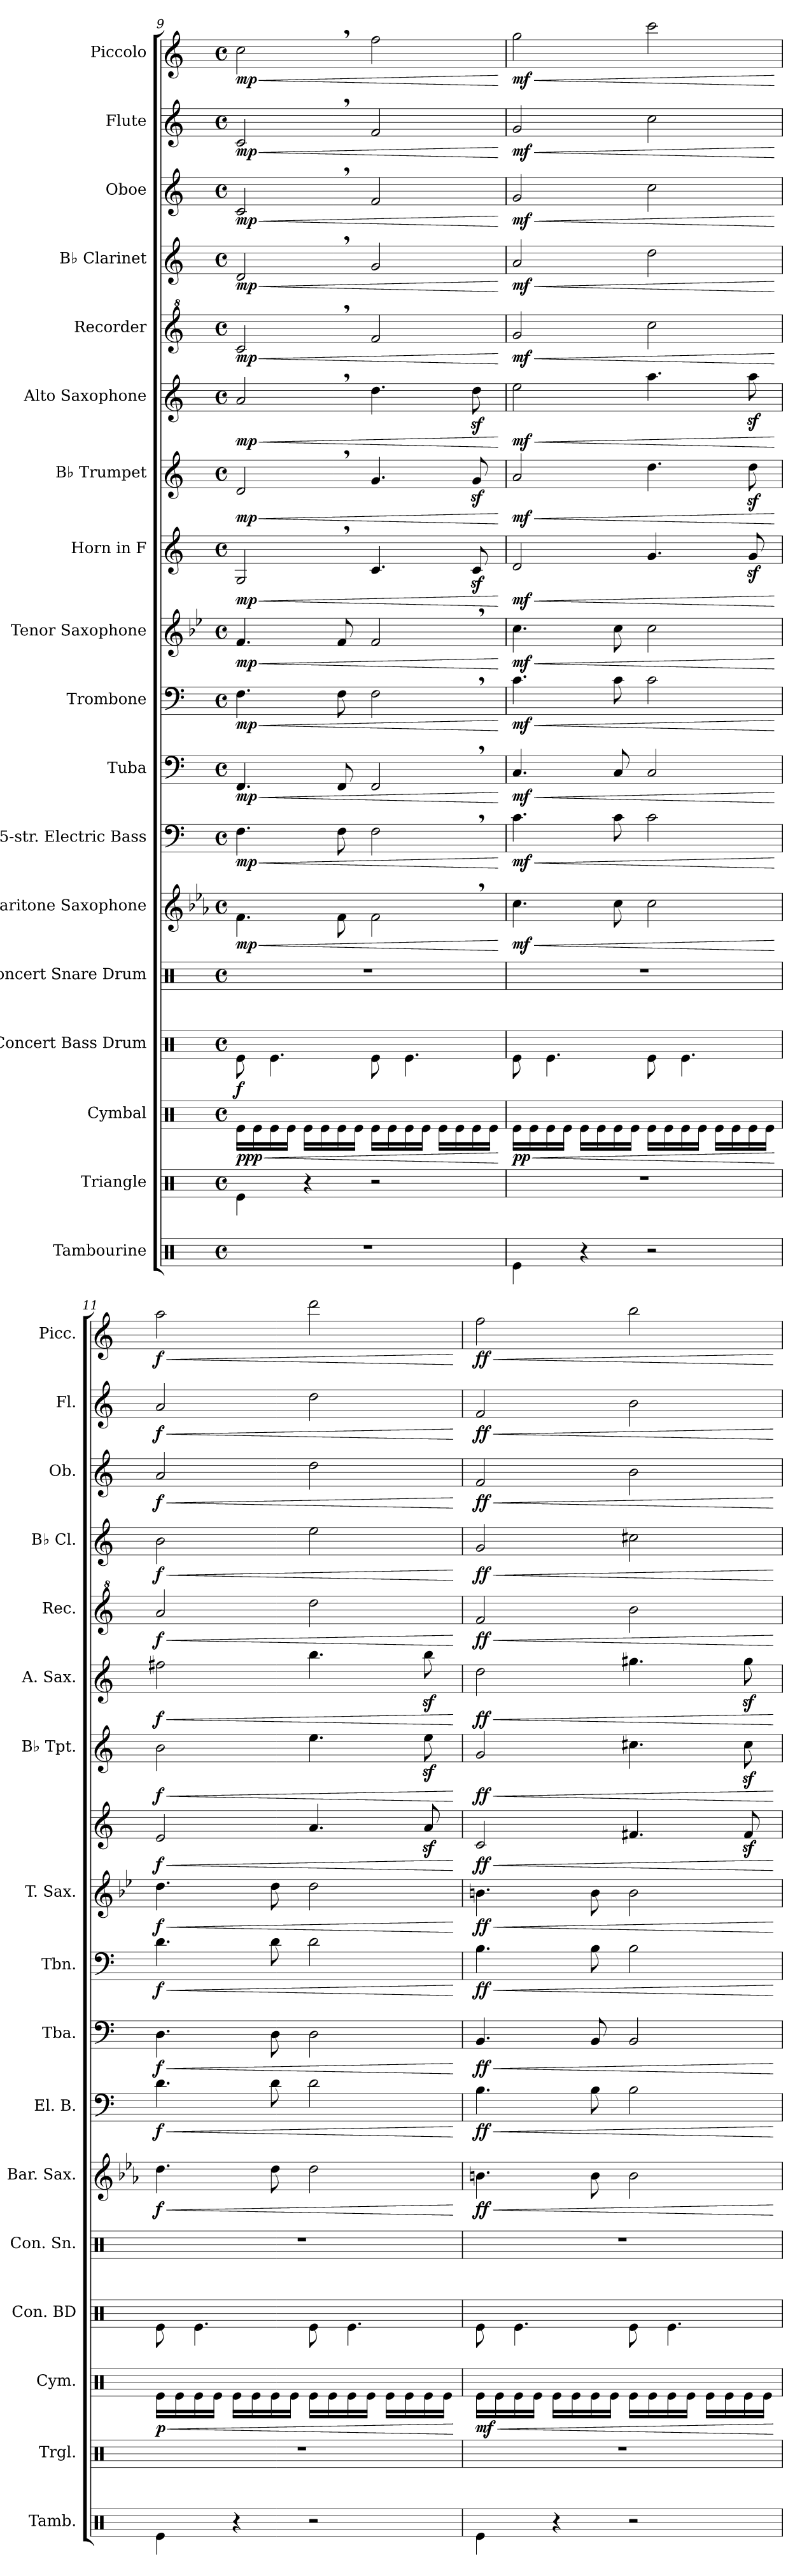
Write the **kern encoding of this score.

**kern	**kern	**kern	**dynam	**kern	**dynam	**kern	**kern	**dynam	**kern	**dynam	**kern	**dynam	**kern	**dynam	**kern	**dynam	**kern	**dynam	**kern	**dynam	**kern	**dynam	**kern	**dynam	**kern	**dynam	**kern	**dynam	**kern	**dynam	**kern	**dynam
*part18	*part17	*part16	*part16	*part15	*part15	*part14	*part13	*part13	*part12	*part12	*part11	*part11	*part10	*part10	*part9	*part9	*part8	*part8	*part7	*part7	*part6	*part6	*part5	*part5	*part4	*part4	*part3	*part3	*part2	*part2	*part1	*part1
*staff18	*staff17	*staff16	*staff16	*staff15	*staff15	*staff14	*staff13	*staff13	*staff12	*staff12	*staff11	*staff11	*staff10	*staff10	*staff9	*staff9	*staff8	*staff8	*staff7	*staff7	*staff6	*staff6	*staff5	*staff5	*staff4	*staff4	*staff3	*staff3	*staff2	*staff2	*staff1	*staff1
*I"Tambourine	*I"Triangle	*I"Cymbal	*	*I"Concert Bass Drum	*	*I"Concert Snare Drum	*I"Baritone Saxophone	*	*I"5-str. Electric Bass	*	*I"Tuba	*	*I"Trombone	*	*I"Tenor Saxophone	*	*I"Horn in F	*	*I"B♭ Trumpet	*	*I"Alto Saxophone	*	*I"Recorder	*	*I"B♭ Clarinet	*	*I"Oboe	*	*I"Flute	*	*I"Piccolo	*
*I'Tamb.	*I'Trgl.	*I'Cym.	*	*I'Con. BD	*	*I'Con. Sn.	*I'Bar. Sax.	*	*I'El. B.	*	*I'Tba.	*	*I'Tbn.	*	*I'T. Sax.	*	*	*	*I'B♭ Tpt.	*	*I'A. Sax.	*	*I'Rec.	*	*I'B♭ Cl.	*	*I'Ob.	*	*I'Fl.	*	*I'Picc.	*
!!LO:PB:g=z
*clefX	*clefX	*clefX	*	*clefX	*	*clefX	*clefG2	*	*clefF4	*	*clefF4	*	*clefF4	*	*clefG2	*	*clefG2	*	*clefG2	*	*clefG2	*	*clefG^2	*	*clefG2	*	*clefG2	*	*clefG2	*	*clefG2	*
*	*	*	*	*	*	*	*ITrd12c21	*	*ITrd7c12	*	*	*	*	*	*ITrd8c14	*	*ITrd4c7	*	*ITrd1c2	*	*ITrd5c9	*	*	*	*ITrd1c2	*	*	*	*	*	*ITrd-7c-12	*
*k[]	*k[]	*k[]	*	*k[]	*	*k[]	*k[b-e-a-]	*	*k[]	*	*k[]	*	*k[]	*	*k[b-e-]	*	*k[b-]	*	*k[b-e-]	*	*k[b-e-a-]	*	*k[]	*	*k[b-e-]	*	*k[]	*	*k[]	*	*k[]	*
*M4/4	*M4/4	*M4/4	*	*M4/4	*	*M4/4	*M4/4	*	*M4/4	*	*M4/4	*	*M4/4	*	*M4/4	*	*M4/4	*	*M4/4	*	*M4/4	*	*M4/4	*	*M4/4	*	*M4/4	*	*M4/4	*	*M4/4	*
*met(c)	*met(c)	*met(c)	*	*met(c)	*	*met(c)	*met(c)	*	*met(c)	*	*met(c)	*	*met(c)	*	*met(c)	*	*met(c)	*	*met(c)	*	*met(c)	*	*met(c)	*	*met(c)	*	*met(c)	*	*met(c)	*	*met(c)	*
=9	=9	=9	=9	=9	=9	=9	=9	=9	=9	=9	=9	=9	=9	=9	=9	=9	=9	=9	=9	=9	=9	=9	=9	=9	=9	=9	=9	=9	=9	=9	=9	=9
!	!	!	!LO:HP:b	!	!	!	!	!LO:HP:b	!	!LO:HP:b	!	!LO:HP:b	!	!LO:HP:b	!	!LO:HP:b	!	!LO:HP:b	!	!LO:HP:b	!	!LO:HP:b	!	!LO:HP:b	!	!LO:HP:b	!	!LO:HP:b	!	!LO:HP:b	!	!LO:HP:b
!	!	!	!LO:DY:n=1:b	!	!LO:DY:b	!	!	!LO:DY:n=1:b	!	!LO:DY:n=1:b	!	!LO:DY:n=1:b	!	!LO:DY:n=1:b	!	!LO:DY:n=1:b	!	!LO:DY:n=1:b	!	!LO:DY:n=1:b	!	!LO:DY:n=1:b	!	!LO:DY:n=1:b	!	!LO:DY:n=1:b	!	!LO:DY:n=1:b	!	!LO:DY:n=1:b	!	!LO:DY:n=1:b
1r	4Re\	16Re\LL	< ppp	8Re\	f	1r	4.F\	< mp	4.FF\	< mp	4.FF/	< mp	4.F\	< mp	4.F/	< mp	2C,/	< mp	2c,/	< mp	2c,/	< mp	2cc,/	< mp	2c,/	< mp	2c,/	< mp	2c,/	< mp	2ccc,\	< mp
.	.	16Re\	.	.	.	.	.	.	.	.	.	.	.	.	.	.	.	.	.	.	.	.	.	.	.	.	.	.	.	.	.	.
.	.	16Re\	.	4.Re\	.	.	.	.	.	.	.	.	.	.	.	.	.	.	.	.	.	.	.	.	.	.	.	.	.	.	.	.
.	.	16Re\JJ	.	.	.	.	.	.	.	.	.	.	.	.	.	.	.	.	.	.	.	.	.	.	.	.	.	.	.	.	.	.
.	4r	16Re\LL	.	.	.	.	.	.	.	.	.	.	.	.	.	.	.	.	.	.	.	.	.	.	.	.	.	.	.	.	.	.
.	.	16Re\	.	.	.	.	.	.	.	.	.	.	.	.	.	.	.	.	.	.	.	.	.	.	.	.	.	.	.	.	.	.
.	.	16Re\	.	.	.	.	8F\	.	8FF\	.	8FF/	.	8F\	.	8F/	.	.	.	.	.	.	.	.	.	.	.	.	.	.	.	.	.
.	.	16Re\JJ	.	.	.	.	.	.	.	.	.	.	.	.	.	.	.	.	.	.	.	.	.	.	.	.	.	.	.	.	.	.
.	2r	16Re\LL	.	8Re\	.	.	2F,\	.	2FF,\	.	2FF,/	.	2F,\	.	2F,/	.	4.F/	.	4.f/	.	4.f\	.	2ff/	.	2f/	.	2f/	.	2f/	.	2fff\	.
.	.	16Re\	.	.	.	.	.	.	.	.	.	.	.	.	.	.	.	.	.	.	.	.	.	.	.	.	.	.	.	.	.	.
.	.	16Re\	.	4.Re\	.	.	.	.	.	.	.	.	.	.	.	.	.	.	.	.	.	.	.	.	.	.	.	.	.	.	.	.
.	.	16Re\JJ	.	.	.	.	.	.	.	.	.	.	.	.	.	.	.	.	.	.	.	.	.	.	.	.	.	.	.	.	.	.
.	.	16Re\LL	.	.	.	.	.	.	.	.	.	.	.	.	.	.	.	.	.	.	.	.	.	.	.	.	.	.	.	.	.	.
.	.	16Re\	.	.	.	.	.	.	.	.	.	.	.	.	.	.	.	.	.	.	.	.	.	.	.	.	.	.	.	.	.	.
.	.	16Re\	.	.	.	.	.	.	.	.	.	.	.	.	.	.	8Fz</	.	8fz</	.	8fz<\	.	.	.	.	.	.	.	.	.	.	.
.	.	16Re\JJ	.	.	.	.	.	.	.	.	.	.	.	.	.	.	.	.	.	.	.	.	.	.	.	.	.	.	.	.	.	.
.	.	.	[	.	.	.	.	[	.	[	.	[	.	[	.	[	.	[	.	[	.	[	.	[	.	[	.	[	.	[	.	[
=10	=10	=10	=10	=10	=10	=10	=10	=10	=10	=10	=10	=10	=10	=10	=10	=10	=10	=10	=10	=10	=10	=10	=10	=10	=10	=10	=10	=10	=10	=10	=10	=10
!	!	!	!LO:HP:b	!	!	!	!	!LO:HP:b	!	!LO:HP:b	!	!LO:HP:b	!	!LO:HP:b	!	!LO:HP:b	!	!LO:HP:b	!	!LO:HP:b	!	!LO:HP:b	!	!LO:HP:b	!	!LO:HP:b	!	!LO:HP:b	!	!LO:HP:b	!	!LO:HP:b
!	!	!	!LO:DY:n=1:b	!	!	!	!	!LO:DY:n=1:b	!	!LO:DY:n=1:b	!	!LO:DY:n=1:b	!	!LO:DY:n=1:b	!	!LO:DY:n=1:b	!	!LO:DY:n=1:b	!	!LO:DY:n=1:b	!	!LO:DY:n=1:b	!	!LO:DY:n=1:b	!	!LO:DY:n=1:b	!	!LO:DY:n=1:b	!	!LO:DY:n=1:b	!	!LO:DY:n=1:b
4Re\	1r	16Re\LL	< pp	8Re\	.	1r	4.c\	< mf	4.C\	< mf	4.C/	< mf	4.c\	< mf	4.c\	< mf	2G/	< mf	2g/	< mf	2g\	< mf	2gg/	< mf	2g/	< mf	2g/	< mf	2g/	< mf	2ggg\	< mf
.	.	16Re\	.	.	.	.	.	.	.	.	.	.	.	.	.	.	.	.	.	.	.	.	.	.	.	.	.	.	.	.	.	.
.	.	16Re\	.	4.Re\	.	.	.	.	.	.	.	.	.	.	.	.	.	.	.	.	.	.	.	.	.	.	.	.	.	.	.	.
.	.	16Re\JJ	.	.	.	.	.	.	.	.	.	.	.	.	.	.	.	.	.	.	.	.	.	.	.	.	.	.	.	.	.	.
4r	.	16Re\LL	.	.	.	.	.	.	.	.	.	.	.	.	.	.	.	.	.	.	.	.	.	.	.	.	.	.	.	.	.	.
.	.	16Re\	.	.	.	.	.	.	.	.	.	.	.	.	.	.	.	.	.	.	.	.	.	.	.	.	.	.	.	.	.	.
.	.	16Re\	.	.	.	.	8c\	.	8C\	.	8C/	.	8c\	.	8c\	.	.	.	.	.	.	.	.	.	.	.	.	.	.	.	.	.
.	.	16Re\JJ	.	.	.	.	.	.	.	.	.	.	.	.	.	.	.	.	.	.	.	.	.	.	.	.	.	.	.	.	.	.
2r	.	16Re\LL	.	8Re\	.	.	2c\	.	2C\	.	2C/	.	2c\	.	2c\	.	4.c/	.	4.cc\	.	4.cc\	.	2ccc\	.	2cc\	.	2cc\	.	2cc\	.	2cccc\	.
.	.	16Re\	.	.	.	.	.	.	.	.	.	.	.	.	.	.	.	.	.	.	.	.	.	.	.	.	.	.	.	.	.	.
.	.	16Re\	.	4.Re\	.	.	.	.	.	.	.	.	.	.	.	.	.	.	.	.	.	.	.	.	.	.	.	.	.	.	.	.
.	.	16Re\JJ	.	.	.	.	.	.	.	.	.	.	.	.	.	.	.	.	.	.	.	.	.	.	.	.	.	.	.	.	.	.
.	.	16Re\LL	.	.	.	.	.	.	.	.	.	.	.	.	.	.	.	.	.	.	.	.	.	.	.	.	.	.	.	.	.	.
.	.	16Re\	.	.	.	.	.	.	.	.	.	.	.	.	.	.	.	.	.	.	.	.	.	.	.	.	.	.	.	.	.	.
.	.	16Re\	.	.	.	.	.	.	.	.	.	.	.	.	.	.	8cz</	.	8ccz<\	.	8ccz<\	.	.	.	.	.	.	.	.	.	.	.
.	.	16Re\JJ	.	.	.	.	.	.	.	.	.	.	.	.	.	.	.	.	.	.	.	.	.	.	.	.	.	.	.	.	.	.
.	.	.	[	.	.	.	.	[	.	[	.	[	.	[	.	[	.	[	.	[	.	[	.	[	.	[	.	[	.	[	.	[
!!LO:PB:g=z
=11	=11	=11	=11	=11	=11	=11	=11	=11	=11	=11	=11	=11	=11	=11	=11	=11	=11	=11	=11	=11	=11	=11	=11	=11	=11	=11	=11	=11	=11	=11	=11	=11
!	!	!	!LO:HP:b	!	!	!	!	!LO:HP:b	!	!LO:HP:b	!	!LO:HP:b	!	!LO:HP:b	!	!LO:HP:b	!	!LO:HP:b	!	!LO:HP:b	!	!LO:HP:b	!	!LO:HP:b	!	!LO:HP:b	!	!LO:HP:b	!	!LO:HP:b	!	!LO:HP:b
!	!	!	!LO:DY:n=1:b	!	!	!	!	!LO:DY:n=1:b	!	!LO:DY:n=1:b	!	!LO:DY:n=1:b	!	!LO:DY:n=1:b	!	!LO:DY:n=1:b	!	!LO:DY:n=1:b	!	!LO:DY:n=1:b	!	!LO:DY:n=1:b	!	!LO:DY:n=1:b	!	!LO:DY:n=1:b	!	!LO:DY:n=1:b	!	!LO:DY:n=1:b	!	!LO:DY:n=1:b
4Re\	1r	16Re\LL	< p	8Re\	.	1r	4.d\	< f	4.D\	< f	4.D\	< f	4.d\	< f	4.d\	< f	2A/	< f	2a\	< f	2an\	< f	2aa/	< f	2a\	< f	2a/	< f	2a/	< f	2aaa\	< f
.	.	16Re\	.	.	.	.	.	.	.	.	.	.	.	.	.	.	.	.	.	.	.	.	.	.	.	.	.	.	.	.	.	.
.	.	16Re\	.	4.Re\	.	.	.	.	.	.	.	.	.	.	.	.	.	.	.	.	.	.	.	.	.	.	.	.	.	.	.	.
.	.	16Re\JJ	.	.	.	.	.	.	.	.	.	.	.	.	.	.	.	.	.	.	.	.	.	.	.	.	.	.	.	.	.	.
4r	.	16Re\LL	.	.	.	.	.	.	.	.	.	.	.	.	.	.	.	.	.	.	.	.	.	.	.	.	.	.	.	.	.	.
.	.	16Re\	.	.	.	.	.	.	.	.	.	.	.	.	.	.	.	.	.	.	.	.	.	.	.	.	.	.	.	.	.	.
.	.	16Re\	.	.	.	.	8d\	.	8D\	.	8D\	.	8d\	.	8d\	.	.	.	.	.	.	.	.	.	.	.	.	.	.	.	.	.
.	.	16Re\JJ	.	.	.	.	.	.	.	.	.	.	.	.	.	.	.	.	.	.	.	.	.	.	.	.	.	.	.	.	.	.
2r	.	16Re\LL	.	8Re\	.	.	2d\	.	2D\	.	2D\	.	2d\	.	2d\	.	4.d/	.	4.dd\	.	4.dd\	.	2ddd\	.	2dd\	.	2dd\	.	2dd\	.	2dddd\	.
.	.	16Re\	.	.	.	.	.	.	.	.	.	.	.	.	.	.	.	.	.	.	.	.	.	.	.	.	.	.	.	.	.	.
.	.	16Re\	.	4.Re\	.	.	.	.	.	.	.	.	.	.	.	.	.	.	.	.	.	.	.	.	.	.	.	.	.	.	.	.
.	.	16Re\JJ	.	.	.	.	.	.	.	.	.	.	.	.	.	.	.	.	.	.	.	.	.	.	.	.	.	.	.	.	.	.
.	.	16Re\LL	.	.	.	.	.	.	.	.	.	.	.	.	.	.	.	.	.	.	.	.	.	.	.	.	.	.	.	.	.	.
.	.	16Re\	.	.	.	.	.	.	.	.	.	.	.	.	.	.	.	.	.	.	.	.	.	.	.	.	.	.	.	.	.	.
.	.	16Re\	.	.	.	.	.	.	.	.	.	.	.	.	.	.	8dz</	.	8ddz<\	.	8ddz<\	.	.	.	.	.	.	.	.	.	.	.
.	.	16Re\JJ	.	.	.	.	.	.	.	.	.	.	.	.	.	.	.	.	.	.	.	.	.	.	.	.	.	.	.	.	.	.
.	.	.	[	.	.	.	.	[	.	[	.	[	.	[	.	[	.	[	.	[	.	[	.	[	.	[	.	[	.	[	.	[
=12	=12	=12	=12	=12	=12	=12	=12	=12	=12	=12	=12	=12	=12	=12	=12	=12	=12	=12	=12	=12	=12	=12	=12	=12	=12	=12	=12	=12	=12	=12	=12	=12
!	!	!	!LO:HP:b	!	!	!	!	!LO:HP:b	!	!LO:HP:b	!	!LO:HP:b	!	!LO:HP:b	!	!LO:HP:b	!	!LO:HP:b	!	!LO:HP:b	!	!LO:HP:b	!	!LO:HP:b	!	!LO:HP:b	!	!LO:HP:b	!	!LO:HP:b	!	!LO:HP:b
!	!	!	!LO:DY:n=1:b	!	!	!	!	!LO:DY:n=1:b	!	!LO:DY:n=1:b	!	!LO:DY:n=1:b	!	!LO:DY:n=1:b	!	!LO:DY:n=1:b	!	!LO:DY:n=1:b	!	!LO:DY:n=1:b	!	!LO:DY:n=1:b	!	!LO:DY:n=1:b	!	!LO:DY:n=1:b	!	!LO:DY:n=1:b	!	!LO:DY:n=1:b	!	!LO:DY:n=1:b
4Re\	1r	16Re\LL	< mf	8Re\	.	1r	4.Bn\	< ff	4.BB\	< ff	4.BB/	< ff	4.B\	< ff	4.Bn\	< ff	2F/	< ff	2f/	< ff	2f\	< ff	2ff/	< ff	2f/	< ff	2f/	< ff	2f/	< ff	2fff\	< ff
.	.	16Re\	.	.	.	.	.	.	.	.	.	.	.	.	.	.	.	.	.	.	.	.	.	.	.	.	.	.	.	.	.	.
.	.	16Re\	.	4.Re\	.	.	.	.	.	.	.	.	.	.	.	.	.	.	.	.	.	.	.	.	.	.	.	.	.	.	.	.
.	.	16Re\JJ	.	.	.	.	.	.	.	.	.	.	.	.	.	.	.	.	.	.	.	.	.	.	.	.	.	.	.	.	.	.
4r	.	16Re\LL	.	.	.	.	.	.	.	.	.	.	.	.	.	.	.	.	.	.	.	.	.	.	.	.	.	.	.	.	.	.
.	.	16Re\	.	.	.	.	.	.	.	.	.	.	.	.	.	.	.	.	.	.	.	.	.	.	.	.	.	.	.	.	.	.
.	.	16Re\	.	.	.	.	8B\	.	8BB\	.	8BB/	.	8B\	.	8B\	.	.	.	.	.	.	.	.	.	.	.	.	.	.	.	.	.
.	.	16Re\JJ	.	.	.	.	.	.	.	.	.	.	.	.	.	.	.	.	.	.	.	.	.	.	.	.	.	.	.	.	.	.
2r	.	16Re\LL	.	8Re\	.	.	2B\	.	2BB\	.	2BB/	.	2B\	.	2B\	.	4.Bn/	.	4.bn\	.	4.bn\	.	2bb\	.	2bn\	.	2b\	.	2b\	.	2bbb\	.
.	.	16Re\	.	.	.	.	.	.	.	.	.	.	.	.	.	.	.	.	.	.	.	.	.	.	.	.	.	.	.	.	.	.
.	.	16Re\	.	4.Re\	.	.	.	.	.	.	.	.	.	.	.	.	.	.	.	.	.	.	.	.	.	.	.	.	.	.	.	.
.	.	16Re\JJ	.	.	.	.	.	.	.	.	.	.	.	.	.	.	.	.	.	.	.	.	.	.	.	.	.	.	.	.	.	.
.	.	16Re\LL	.	.	.	.	.	.	.	.	.	.	.	.	.	.	.	.	.	.	.	.	.	.	.	.	.	.	.	.	.	.
.	.	16Re\	.	.	.	.	.	.	.	.	.	.	.	.	.	.	.	.	.	.	.	.	.	.	.	.	.	.	.	.	.	.
.	.	16Re\	.	.	.	.	.	.	.	.	.	.	.	.	.	.	8Bz</	.	8bz<\	.	8bz<\	.	.	.	.	.	.	.	.	.	.	.
.	.	16Re\JJ	.	.	.	.	.	.	.	.	.	.	.	.	.	.	.	.	.	.	.	.	.	.	.	.	.	.	.	.	.	.
.	.	.	[	.	.	.	.	[	.	[	.	[	.	[	.	[	.	[	.	[	.	[	.	[	.	[	.	[	.	[	.	[
=	=	=	=	=	=	=	=	=	=	=	=	=	=	=	=	=	=	=	=	=	=	=	=	=	=	=	=	=	=	=	=	=
*-	*-	*-	*-	*-	*-	*-	*-	*-	*-	*-	*-	*-	*-	*-	*-	*-	*-	*-	*-	*-	*-	*-	*-	*-	*-	*-	*-	*-	*-	*-	*-	*-
